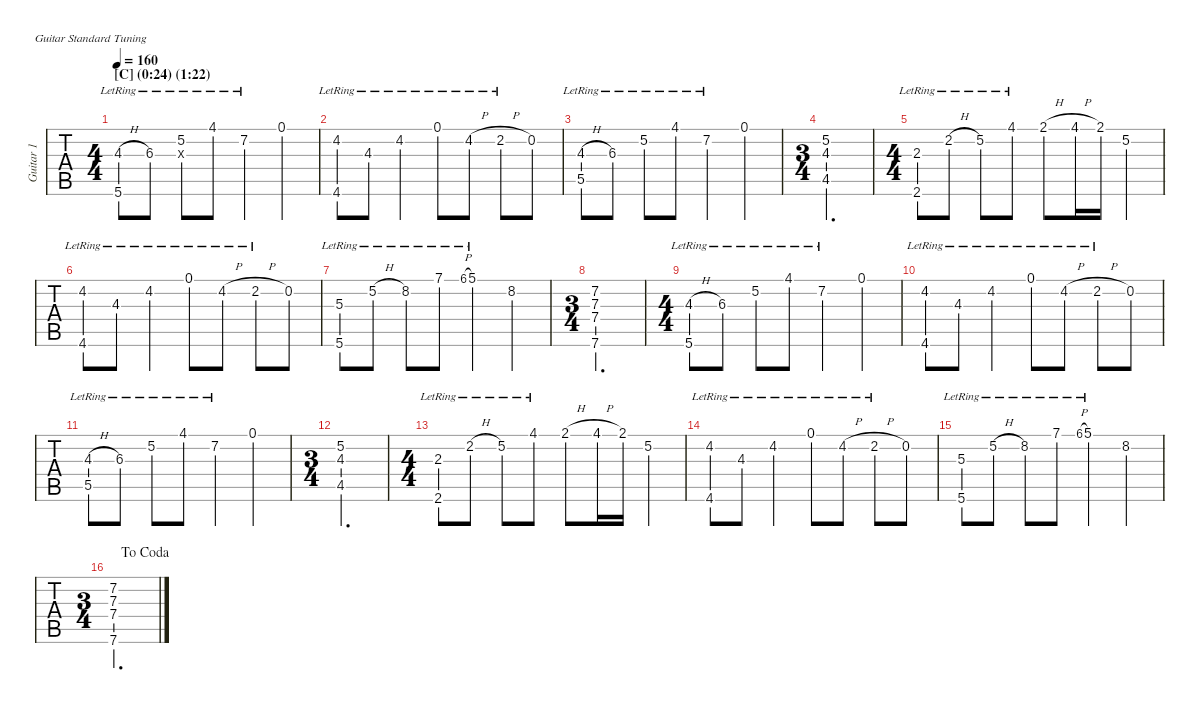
\defaultSystemsLayout 4
\hideDynamics
\bracketExtendMode nobrackets
\multiTrackTrackNamePolicy allsystems
\firstSystemTrackNameMode fullname
\otherSystemsTrackNameMode fullname
\otherSystemsTrackNameOrientation horizontal
\track ("Guitar 1" "Guitar 1") {instrument overdrivenguitar}
\staff {tabs}
\tuning (E4 B3 G3 D3 A2 E2)
\ts (4 4)
\section ("C" "(0:24) (1:22)")
\scale
1.05674
\tempo 160
\accidentals auto
\clef g2
\ottava regular
\simile none
\ks c
(4.3{h} 5.6{lr}).8{dy mf instrument overdrivenguitar} 6.3{lr acc #}.8 (5.2{lr} 0.3{x}).8 4.1{lr acc #}.8 7.2{lr acc #}.4 0.1.4 |
\scale
0.981158 (4.2{acc #} 4.6{lr acc #}).8 4.3{lr}.8 4.2{lr acc #}.4 0.1{lr}.8 4.2{h lr acc #}.8 2.2{h lr acc #}.8 0.2.8 |
\scale
0.997156 (4.3{h lr} 5.5{lr}).8 6.3{lr acc #}.8 5.2{lr}.8 4.1{lr acc #}.8 7.2{lr acc #}.4 0.1.4 |
\ts (3 4)
\beaming (8 2 2 2)
\scale
0.964947 (4.3 4.5{acc #} 5.2).2{d} |
\ts (4 4)
\beaming (8 2 2 2 2)
\scale
1.05964 (2.3{lr} 2.6{lr acc #}).8 2.2{h lr acc #}.8 5.2{lr}.8 4.1{lr acc #}.8 2.1{h acc #}.8 4.1{h acc #}.16 2.1{acc #}.16 5.2{st}.4 |
\scale
0.976637 (4.2{lr acc #} 4.6{lr acc #}).8 4.3{lr}.8 4.2{lr acc #}.4 0.1{lr}.8 4.2{h lr acc #}.8 2.2{h lr acc #}.8 0.2.8 |
\scale
0.992635 (5.3{lr} 5.6{lr}).8 5.2{h lr}.8 8.2{lr}.8 7.1{lr}.8 6.1{h lr acc #}.8{gr} 5.1{lr}.4 8.2{st}.4 |
\ts (3 4)
\beaming (8 2 2 2)
\scale
0.971091 (7.2{acc #} 7.3 7.4 7.6).2{d} |
\ts (4 4)
\beaming (8 2 2 2 2)
\scale
1.05964 (4.3{h} 5.6{lr}).8 6.3{lr acc #}.8 5.2{lr}.8 4.1{lr acc #}.8 7.2{lr acc #}.4 0.1.4 |
\scale
0.976637 (4.2{acc #} 4.6{lr acc #}).8 4.3{lr}.8 4.2{lr acc #}.4 0.1{lr}.8 4.2{h lr acc #}.8 2.2{h lr acc #}.8 0.2.8 |
\scale
0.992635 (4.3{h lr} 5.5{lr}).8 6.3{lr acc #}.8 5.2{lr}.8 4.1{lr acc #}.8 7.2{lr acc #}.4 0.1.4 |
\ts (3 4)
\beaming (8 2 2 2)
\scale
0.971091 (4.3 4.5{acc #} 5.2).2{d} |
\ts (4 4)
\beaming (8 2 2 2 2)
\scale
1.06113 (2.3{lr} 2.6{lr acc #}).8 2.2{h lr acc #}.8 5.2{lr}.8 4.1{lr acc #}.8 2.1{h acc #}.8 4.1{h acc #}.16 2.1{acc #}.16 5.2{st}.4 |
\scale
0.967469 (4.2{lr acc #} 4.6{lr acc #}).8 4.3{lr}.8 4.2{lr acc #}.4 0.1{lr}.8 4.2{h lr acc #}.8 2.2{h lr acc #}.8 0.2.8 |
\scale
1.01013 (5.3{lr} 5.6{lr}).8 5.2{h lr}.8 8.2{lr}.8 7.1{lr}.8 6.1{h lr acc #}.8{gr} 5.1{lr}.4 8.2{st}.4 |
\ts (3 4)
\beaming (8 2 2 2)
\scale
0.961268
\jump dacoda
(7.2{acc #} 7.3 7.4 7.6).2{d}
